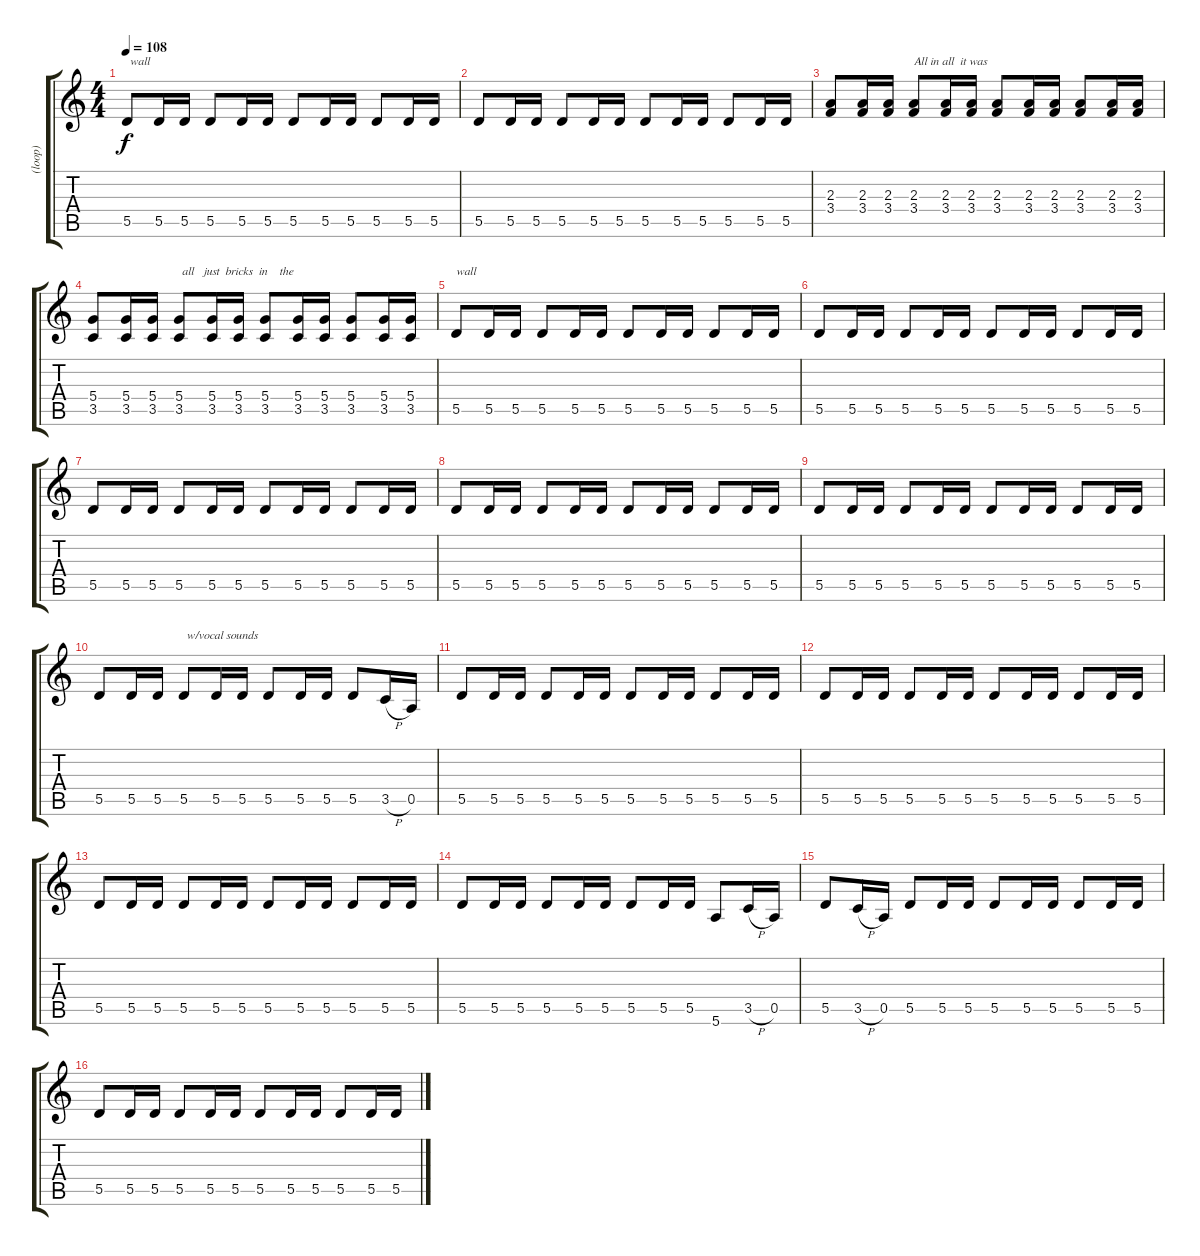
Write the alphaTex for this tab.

\track ("(loop)" "(loop)") {instrument electricguitarmuted}
\staff {score tabs}
\tuning (E4 B3 G3 D3 A2 E2) {hide}
\ts (4 4)
\tempo 108
\clef g2
\ks c
5.5.8{txt " wall" dy f} 5.5.16 5.5.16 5.5.8 5.5.16 5.5.16 5.5.8 5.5.16 5.5.16 5.5.8 5.5.16 5.5.16 |
5.5.8 5.5.16 5.5.16 5.5.8 5.5.16 5.5.16 5.5.8 5.5.16 5.5.16 5.5.8 5.5.16 5.5.16 |
(2.3 3.4).8 (2.3 3.4).16 (2.3 3.4).16 (2.3 3.4).8{txt "All in all  it was  "} (2.3 3.4).16 (2.3 3.4).16 (2.3 3.4).8 (2.3 3.4).16 (2.3 3.4).16 (2.3 3.4).8 (2.3 3.4).16 (2.3 3.4).16 |
(5.4 3.5).8 (5.4 3.5).16 (5.4 3.5).16 (5.4 3.5).8{txt " all   just  bricks  in    the"} (5.4 3.5).16 (5.4 3.5).16 (5.4 3.5).8 (5.4 3.5).16 (5.4 3.5).16 (5.4 3.5).8 (5.4 3.5).16 (5.4 3.5).16 |
5.5.8{txt "wall"} 5.5.16 5.5.16 5.5.8 5.5.16 5.5.16 5.5.8 5.5.16 5.5.16 5.5.8 5.5.16 5.5.16 |
5.5.8 5.5.16 5.5.16 5.5.8 5.5.16 5.5.16 5.5.8 5.5.16 5.5.16 5.5.8 5.5.16 5.5.16 |
5.5.8 5.5.16 5.5.16 5.5.8 5.5.16 5.5.16 5.5.8 5.5.16 5.5.16 5.5.8 5.5.16 5.5.16 |
5.5.8 5.5.16 5.5.16 5.5.8 5.5.16 5.5.16 5.5.8 5.5.16 5.5.16 5.5.8 5.5.16 5.5.16 |
5.5.8 5.5.16 5.5.16 5.5.8 5.5.16 5.5.16 5.5.8 5.5.16 5.5.16 5.5.8 5.5.16 5.5.16 |
5.5.8 5.5.16 5.5.16 5.5.8{txt " w/vocal sounds"} 5.5.16 5.5.16 5.5.8 5.5.16 5.5.16 5.5.8 3.5{h}.16 0.5.16 |
5.5.8 5.5.16 5.5.16 5.5.8 5.5.16 5.5.16 5.5.8 5.5.16 5.5.16 5.5.8 5.5.16 5.5.16 |
5.5.8 5.5.16 5.5.16 5.5.8 5.5.16 5.5.16 5.5.8 5.5.16 5.5.16 5.5.8 5.5.16 5.5.16 |
5.5.8 5.5.16 5.5.16 5.5.8 5.5.16 5.5.16 5.5.8 5.5.16 5.5.16 5.5.8 5.5.16 5.5.16 |
5.5.8 5.5.16 5.5.16 5.5.8 5.5.16 5.5.16 5.5.8 5.5.16 5.5.16 5.6.8 3.5{h}.16 0.5.16 |
5.5.8 3.5{h}.16 0.5.16 5.5.8 5.5.16 5.5.16 5.5.8 5.5.16 5.5.16 5.5.8 5.5.16 5.5.16 |
5.5.8 5.5.16 5.5.16 5.5.8 5.5.16 5.5.16 5.5.8 5.5.16 5.5.16 5.5.8 5.5.16 5.5.16
